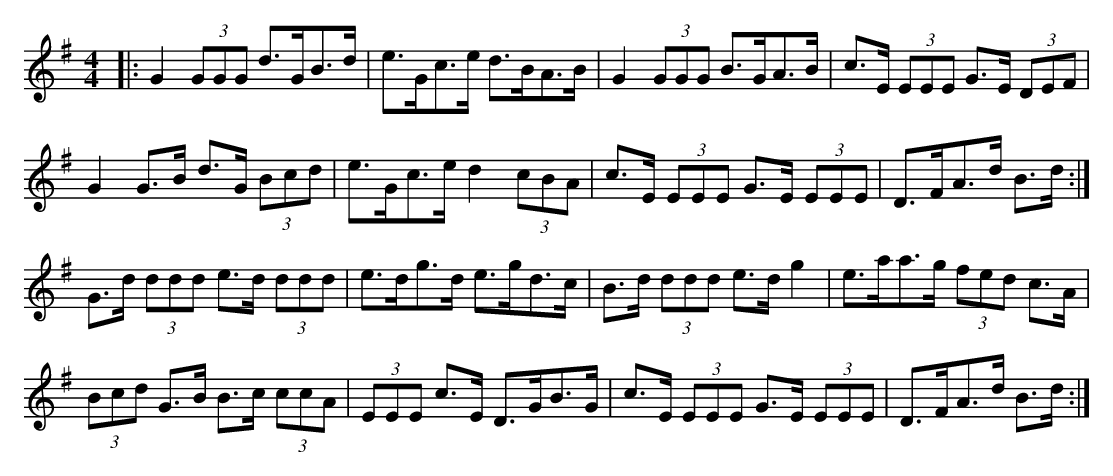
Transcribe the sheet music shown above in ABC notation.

X:1
M:4/4
K:G
|:G2 (3GGG d>GB>d|e>Gc>e d>BA>B|G2 (3GGG B>GA>B|c>E (3EEE G>E (3DEF|
G2 G>B d>G (3Bcd|e>Gc>e d2 (3cBA|c>E (3EEE G>E (3EEE|D>FA>d B>d:|
G>d (3ddd e>d (3ddd|e>dg>d e>gd>c|B>d (3ddd e>d g2|e>aa>g (3fed c>A|
(3Bcd G>B B>c (3ccA|(3EEE c>E D>GB>G|c>E (3EEE G>E (3EEE|D>FA>d B>d:|
